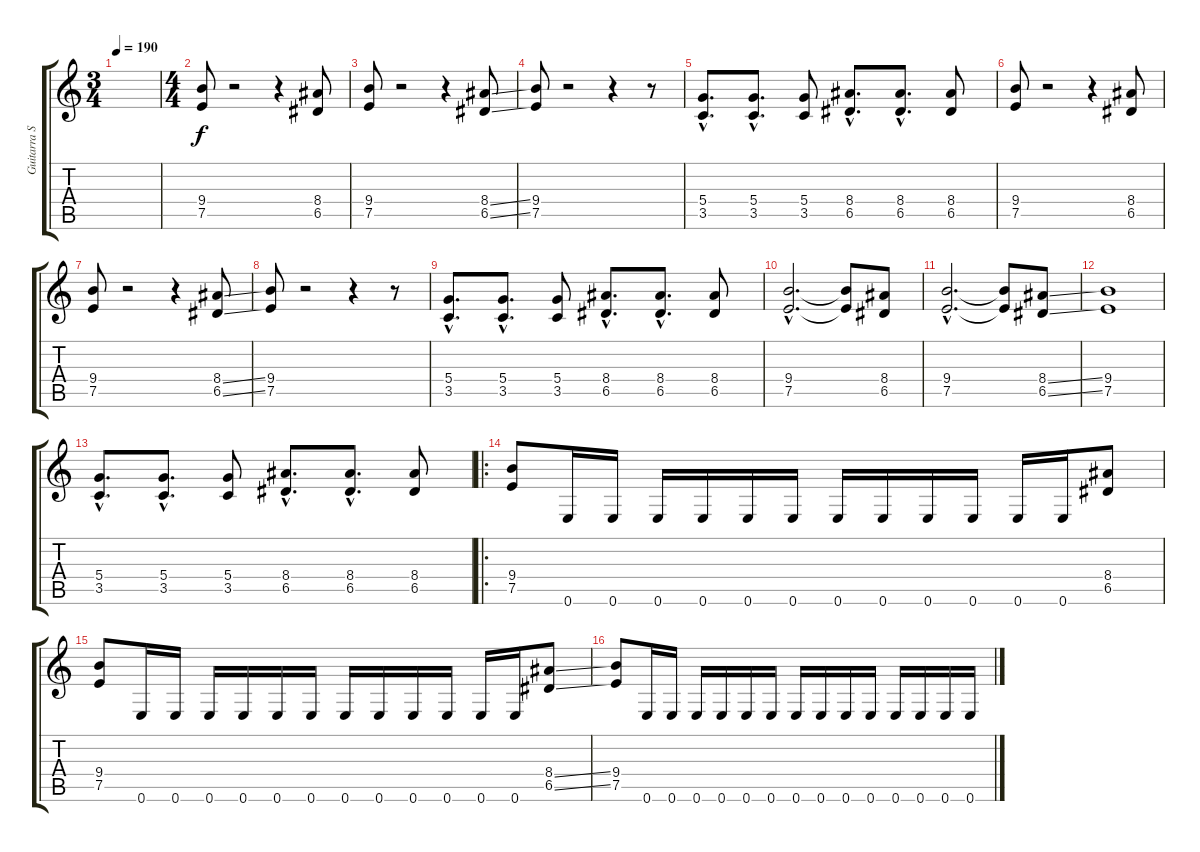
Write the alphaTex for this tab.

\track ("Guitarra Solista" "Guitarra S") {instrument distortionguitar}
\staff {score tabs}
\tuning (E4 B3 G3 D3 A2 E2) {hide}
\ts (3 4)
\tempo 190
\clef g2
\ks c
|
\ts (4 4)
(9.4 7.5).8 r.2 r.4 (8.4 6.5).8 |
(9.4 7.5).8 r.2 r.4 (8.4{ss} 6.5{ss}).8 |
(9.4 7.5).8 r.2 r.4 r.8 |
(5.4{hac} 3.5{hac}).8{d} (5.4{hac} 3.5{hac}).8{d} (5.4 3.5).8 (8.4{hac} 6.5{hac}).8{d} (8.4{hac} 6.5{hac}).8{d} (8.4 6.5).8 |
(9.4 7.5).8 r.2 r.4 (8.4 6.5).8 |
(9.4 7.5).8 r.2 r.4 (8.4{ss} 6.5{ss}).8 |
(9.4 7.5).8 r.2 r.4 r.8 |
(5.4{hac} 3.5{hac}).8{d} (5.4{hac} 3.5{hac}).8{d} (5.4 3.5).8 (8.4{hac} 6.5{hac}).8{d} (8.4{hac} 6.5{hac}).8{d} (8.4 6.5).8 |
(9.4{hac} 7.5{hac}).2{d} (9.4{t} 7.5{t}).8 (8.4 6.5).8 |
(9.4{hac} 7.5{hac}).2{d} (9.4{t} 7.5{t}).8 (8.4{ss} 6.5{ss}).8 |
(9.4 7.5).1 |
(5.4{hac} 3.5{hac}).8{d} (5.4{hac} 3.5{hac}).8{d} (5.4 3.5).8 (8.4{hac} 6.5{hac}).8{d} (8.4{hac} 6.5{hac}).8{d} (8.4 6.5).8 |
\ro
(9.4 7.5).8 0.6.16 0.6.16 0.6.16 0.6.16 0.6.16 0.6.16 0.6.16 0.6.16 0.6.16 0.6.16 0.6.16 0.6.16 (8.4 6.5).8 |
(9.4 7.5).8 0.6.16 0.6.16 0.6.16 0.6.16 0.6.16 0.6.16 0.6.16 0.6.16 0.6.16 0.6.16 0.6.16 0.6.16 (8.4{ss} 6.5{ss}).8 |
(9.4 7.5).8 0.6.16 0.6.16 0.6.16 0.6.16 0.6.16 0.6.16 0.6.16 0.6.16 0.6.16 0.6.16 0.6.16 0.6.16 0.6.16 0.6.16
